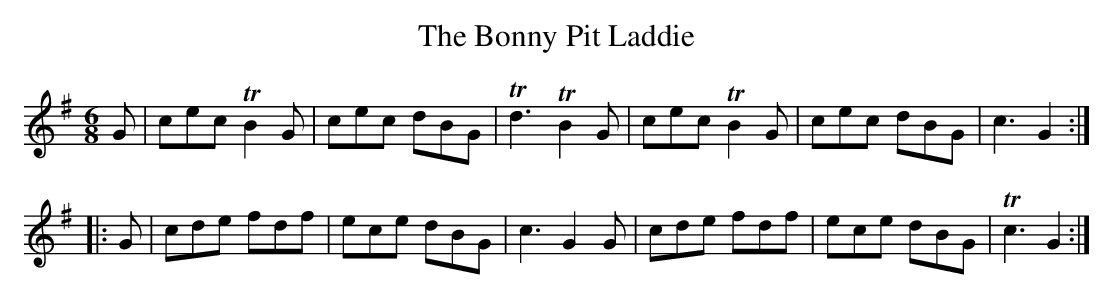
X:1
T:The Bonny Pit Laddie
M:6/8
L:1/8
K:G
G |\
cec TB2G | cec dBG |\
Td3 TB2 G | cec TB2G |\
cec dBG | c3 G2 :|
|: G |\
cde fdf | ece dBG |\
c3 G2 G | cde fdf |\
ece dBG | Tc3 G2 :|
